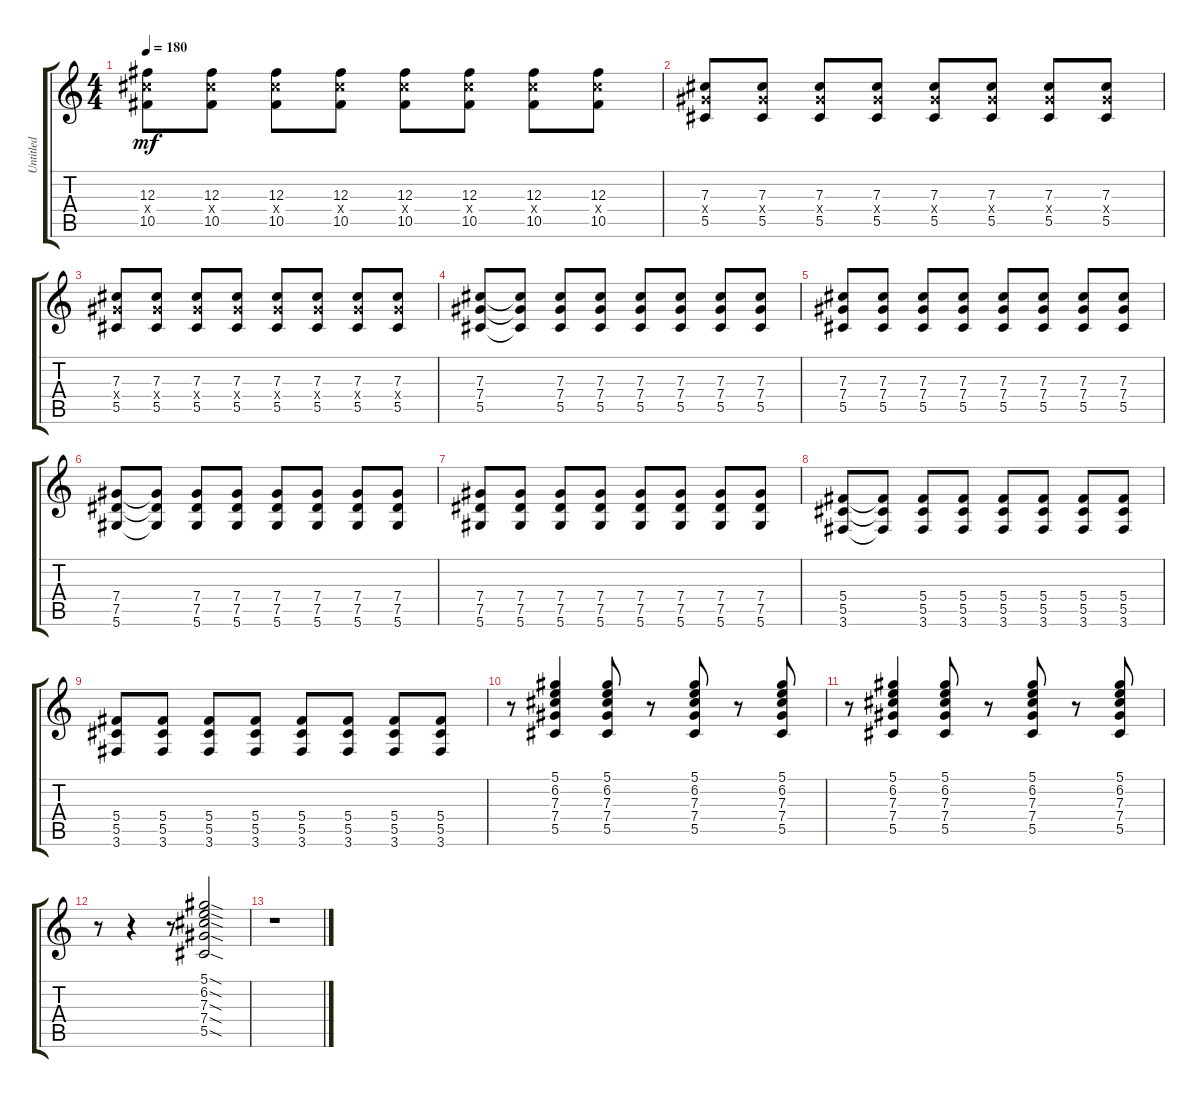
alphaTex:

\track ("Untitled" "Untitled") {instrument overdrivenguitar}
\staff {score tabs}
\tuning (Eb4 Bb3 Gb3 Db3 Ab2 Eb2) {hide}
\ts (4 4)
\tempo 180
\clef g2
\ks c
(12.3 12.4{x} 10.5).8{dy mf} (12.3 12.4{x} 10.5).8 (12.3 12.4{x} 10.5).8 (12.3 12.4{x} 10.5).8 (12.3 12.4{x} 10.5).8 (12.3 12.4{x} 10.5).8 (12.3 12.4{x} 10.5).8 (12.3 12.4{x} 10.5).8 |
(7.3 7.4{x} 5.5).8 (7.3 7.4{x} 5.5).8 (7.3 7.4{x} 5.5).8 (7.3 7.4{x} 5.5).8 (7.3 7.4{x} 5.5).8 (7.3 7.4{x} 5.5).8 (7.3 7.4{x} 5.5).8 (7.3 7.4{x} 5.5).8 |
(7.3 7.4{x} 5.5).8 (7.3 7.4{x} 5.5).8 (7.3 7.4{x} 5.5).8 (7.3 7.4{x} 5.5).8 (7.3 7.4{x} 5.5).8 (7.3 7.4{x} 5.5).8 (7.3 7.4{x} 5.5).8 (7.3 7.4{x} 5.5).8 |
(7.3 7.4 5.5).8 (7.3{t} 7.4{t} 5.5{t}).8 (7.3 7.4 5.5).8 (7.3 7.4 5.5).8 (7.3 7.4 5.5).8 (7.3 7.4 5.5).8 (7.3 7.4 5.5).8 (7.3 7.4 5.5).8 |
(7.3 7.4 5.5).8 (7.3 7.4 5.5).8 (7.3 7.4 5.5).8 (7.3 7.4 5.5).8 (7.3 7.4 5.5).8 (7.3 7.4 5.5).8 (7.3 7.4 5.5).8 (7.3 7.4 5.5).8 |
(7.4 7.5 5.6).8 (7.4{t} 7.5{t} 5.6{t}).8 (7.4 7.5 5.6).8 (7.4 7.5 5.6).8 (7.4 7.5 5.6).8 (7.4 7.5 5.6).8 (7.4 7.5 5.6).8 (7.4 7.5 5.6).8 |
(7.4 7.5 5.6).8 (7.4 7.5 5.6).8 (7.4 7.5 5.6).8 (7.4 7.5 5.6).8 (7.4 7.5 5.6).8 (7.4 7.5 5.6).8 (7.4 7.5 5.6).8 (7.4 7.5 5.6).8 |
(5.4 5.5 3.6).8 (5.4{t} 5.5{t} 3.6{t}).8 (5.4 5.5 3.6).8 (5.4 5.5 3.6).8 (5.4 5.5 3.6).8 (5.4 5.5 3.6).8 (5.4 5.5 3.6).8 (5.4 5.5 3.6).8 |
(5.4 5.5 3.6).8 (5.4 5.5 3.6).8 (5.4 5.5 3.6).8 (5.4 5.5 3.6).8 (5.4 5.5 3.6).8 (5.4 5.5 3.6).8 (5.4 5.5 3.6).8 (5.4 5.5 3.6).8 |
r.8 (5.1 6.2 7.3 7.4 5.5).4 (5.1 6.2 7.3 7.4 5.5).8 r.8 (5.1 6.2 7.3 7.4 5.5).8 r.8 (5.1 6.2 7.3 7.4 5.5).8 |
r.8 (5.1 6.2 7.3 7.4 5.5).4 (5.1 6.2 7.3 7.4 5.5).8 r.8 (5.1 6.2 7.3 7.4 5.5).8 r.8 (5.1 6.2 7.3 7.4 5.5).8 |
r.8 r.4 r.8 (5.1{sod} 6.2{sod} 7.3{sod} 7.4{sod} 5.5{sod}).2 |
r.1
